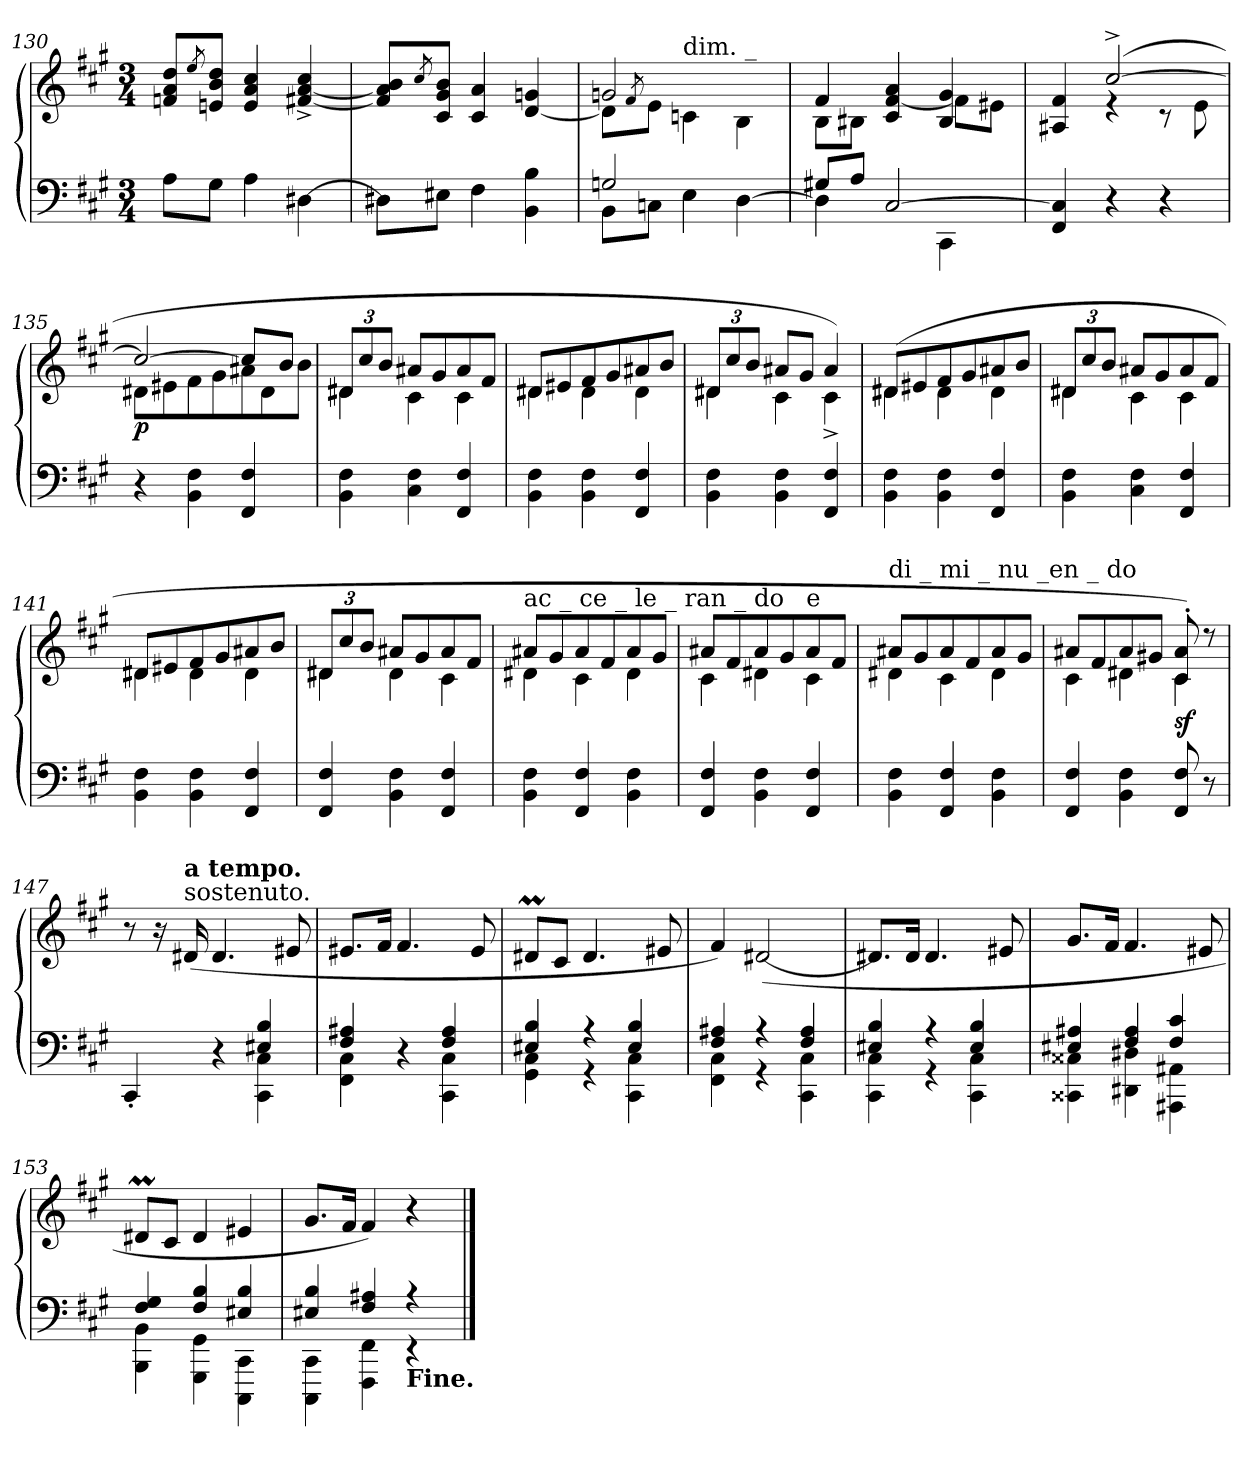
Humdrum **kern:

**kern	**kern	**dynam
*part1	*part1	*part1
*staff2	*staff1	*staff1/2
*clefF4	*clefG2	*
*k[f#c#g#]	*k[f#c#g#]	*
*M3/4	*M3/4	*
=130	=130	=130
8AL	8dd 8a 8fnL	.
.	8qee/	.
8G#J	8dd 8b 8enJ	.
4A	4cc# 4a 4e	.
[4D#X	4cc#^ [4a^ [4f#X^	.
=131	=131	=131
8D#XL]	8b 8a] 8f#]L	.
.	8qcc#/	.
8E#XJ	8b 8g# 8c#J	.
4F#	4a 4c#	.
4B 4BB	4gn [4d	.
=132	=132	=132
*^	*^	*
2Gn	8BBL	2gn	8dL]	.
.	.	.	8qf#/	.
.	8CnJ	.	8eJ	.
!	!	!	!LO:TX:a:t=dim. _	!
.	4E	.	4cn	.
4ryy	[4D	4ryy	4B\	.
=133	=133	=133	=133	=133
8G#XL	4D]	4f#	8BL	.
8AJ	.	.	8B#XJ	.
[2C#	4ryy	4a [4f# 4c#	4ryy	.
.	4CC#	4g# 4B#	8f#L]	.
.	.	.	8e#XJ	.
*v	*v	*	*	*
=134	=134	=134	=134
4C#] 4FF#	4ryy	4f# 4A#X	.
4r	(>[2cc#^	4re	.
4r	.	8r	.
.	.	8e	.
=135	=135	=135	=135
4r	2cc#_	8d#XL	p
.	.	8e#X	.
4F# 4BB	.	8f#	.
.	.	8g#	.
*	*	*Xtuplet	*
4F#/ 4FF#/	8cc#L]	12a#X	.
.	.	12d#	.
.	8bJ	.	.
.	.	12bJ	.
=136	=136	=136	=136
*	*tuplet	*	*
*	*Xbrackettup	*	*
4F# 4BB	12d#XL	4d#X	.
.	12cc#	.	.
.	12bJ	.	.
4F# 4C#	8a#XL	4c#	.
.	8g#	.	.
4F#/ 4FF#/	8a#	4c#	.
.	8f#J	.	.
=137	=137	=137	=137
4F# 4BB	8d#XL	4d#X	.
.	8e#X	.	.
4F# 4BB	8f#	4d#	.
.	8g#	.	.
4F#/ 4FF#/	8a#X	4d#	.
.	8bJ	.	.
=138	=138	=138	=138
4F# 4BB	12d#XL	4d#X	.
.	12cc#	.	.
.	12bJ	.	.
4F# 4BB	8a#XL	4c#	.
.	8g#J	.	.
4F#/ 4FF#/	4a#)	4c#^	.
=139	=139	=139	=139
4F# 4BB	(8d#XL	4d#X	.
.	8e#X	.	.
4F# 4BB	8f#	4d#	.
.	8g#	.	.
4F#/ 4FF#/	8a#X	4d#	.
.	8bJ	.	.
=140	=140	=140	=140
4F# 4BB	12d#XL	4d#X	.
.	12cc#	.	.
.	12bJ	.	.
4F# 4C#	8a#XL	4c#	.
.	8g#	.	.
4F#/ 4FF#/	8a#	4c#	.
.	8f#J	.	.
=141	=141	=141	=141
4F# 4BB	8d#XL	4d#X	.
.	8e#X	.	.
4F# 4BB	8f#	4d#	.
.	8g#	.	.
4F#/ 4FF#/	8a#X	4d#	.
.	8bJ	.	.
=142	=142	=142	=142
4F#/ 4FF#/	12d#XL	4d#X	.
.	12cc#	.	.
.	12bJ	.	.
4F# 4BB	8a#XL	4d#	.
.	8g#	.	.
4F#/ 4FF#/	8a#	4c#	.
.	8f#J	.	.
=143	=143	=143	=143
!	!LO:TX:a:t=ac _ ce _ le _ ran _ do	!	!
4F# 4BB	8a#XL	4d#X	.
.	8g#	.	.
4F#/ 4FF#/	8a#	4c#	.
.	8f#	.	.
4F# 4BB	8a#	4d#	.
.	8g#J	.	.
=144	=144	=144	=144
4F#/ 4FF#/	8a#XL	4c#	.
.	8f#	.	.
4F# 4BB	8a#	4d#X	.
.	8g#	.	.
!	!LO:TX:a:t=e	!	!
4F#/ 4FF#/	8a#	4c#	.
.	8f#J	.	.
=145	=145	=145	=145
!	!LO:TX:a:t=di _ mi _ nu _en _ do	!	!
4F# 4BB	8a#XL	4d#X	.
.	8g#	.	.
4F#/ 4FF#/	8a#	4c#	.
.	8f#	.	.
4F# 4BB	8a#	4d#	.
.	8g#J	.	.
=146	=146	=146	=146
4F#/ 4FF#/	8a#XL	4c#	.
.	8f#	.	.
4F# 4BB	8a#	4d#X	.
.	8g#XJ	.	.
8F#/ 8FF#/	8a#'/ 8c#'/)	4c#\	sf
8r	8r	.	.
*	*v	*v	*
=147	=147	=147
*^	*	*
4ryy	4CC#'	8r	.
.	.	16r	.
!	!	!LO:TX:a:t=sostenuto.	!
!	!	!LO:TX:a:B:t=a tempo.	!
.	.	(>16d#X	.
4ryy	4r	4.d#	.
4B 4E#X	4C# 4CC#	.	.
.	.	8e#X	.
=148	=148	=148	=148
4A#X 4F#	4C# 4FF#	8.e#XL	.
.	.	16f#Jk	.
4r	4ryy	4.f#	.
4A# 4F#	4C# 4CC#	.	.
.	.	8e#	.
=149	=149	=149	=149
4B 4E#X	4C# 4GG#	8d#XmL	.
.	.	8c#J	.
4r	4r	4.d#	.
4B 4E#	4C# 4CC#	.	.
.	.	8e#X	.
=150	=150	=150	=150
4A#X 4F#	4C# 4FF#	4f#)	.
4r	4r	(>[2d#X	.
4A# 4F#	4C# 4CC#	.	.
=151	=151	=151	=151
4B 4E#X	4C# 4CC#	8.d#XL]	.
.	.	16d#Jk	.
4r	4r	4.d#	.
4B 4E#	4C# 4CC#	.	.
.	.	8e#X	.
=152	=152	=152	=152
4A#X 4E#X	4C##X 4CC##X	8.g#L	.
.	.	16f#Jk	.
4A# 4F#	4D#X 4DD#X	4.f#	.
4c# 4F#	4AA#X 4AAA#X	.	.
.	.	8e#X	.
=153	=153	=153	=153
4G# 4F#	4BB 4BBB	8d#XmL	.
.	.	8c#J	.
4B 4F#	4GG# 4GGG#	4d#	.
4B 4E#X	4CC# 4CCC#	4e#X	.
=154	=154	=154	=154
4B 4E#X	4CC# 4CCC#	8.g#L	.
.	.	16f#Jk	.
4A#X 4F#	4FF# 4FFF#	4f#)	.
!LO:TX:b:B:t=Fine.	!	!	!
4r	4r	4r	.
*v	*v	*	*
==	==	==
*-	*-	*-
